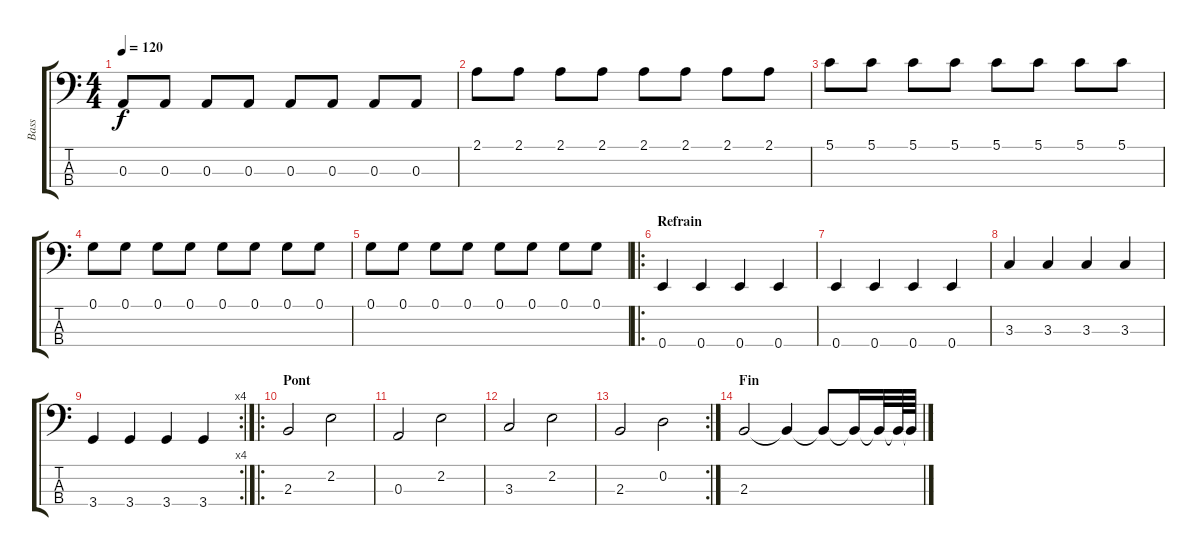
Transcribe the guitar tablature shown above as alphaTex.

\track ("Bass" "Bass") {instrument electricbasspick}
\staff {score tabs}
\tuning (G2 D2 A1 E1) {hide}
\ts (4 4)
\tempo 120
\clef f4
\ks c
0.3.8{dy f} 0.3.8 0.3.8 0.3.8 0.3.8 0.3.8 0.3.8 0.3.8 |
2.1.8 2.1.8 2.1.8 2.1.8 2.1.8 2.1.8 2.1.8 2.1.8 |
5.1.8 5.1.8 5.1.8 5.1.8 5.1.8 5.1.8 5.1.8 5.1.8 |
0.1.8 0.1.8 0.1.8 0.1.8 0.1.8 0.1.8 0.1.8 0.1.8 |
0.1.8 0.1.8 0.1.8 0.1.8 0.1.8 0.1.8 0.1.8 0.1.8 |
\ro
\section ("" "Refrain")
0.4.4 0.4.4 0.4.4 0.4.4 |
0.4.4 0.4.4 0.4.4 0.4.4 |
3.3.4 3.3.4 3.3.4 3.3.4 |
\rc 4
3.4.4 3.4.4 3.4.4 3.4.4 |
\ro
\section ("" "Pont")
2.3.2 2.2.2 |
0.3.2 2.2.2 |
3.3.2 2.2.2 |
\rc 2
2.3.2 0.2.2 |
\section ("" "Fin")
2.3.2 2.3{t}.4 2.3{t}.8 2.3{t}.16 2.3{t}.32 2.3{t}.64 2.3{t}.64
